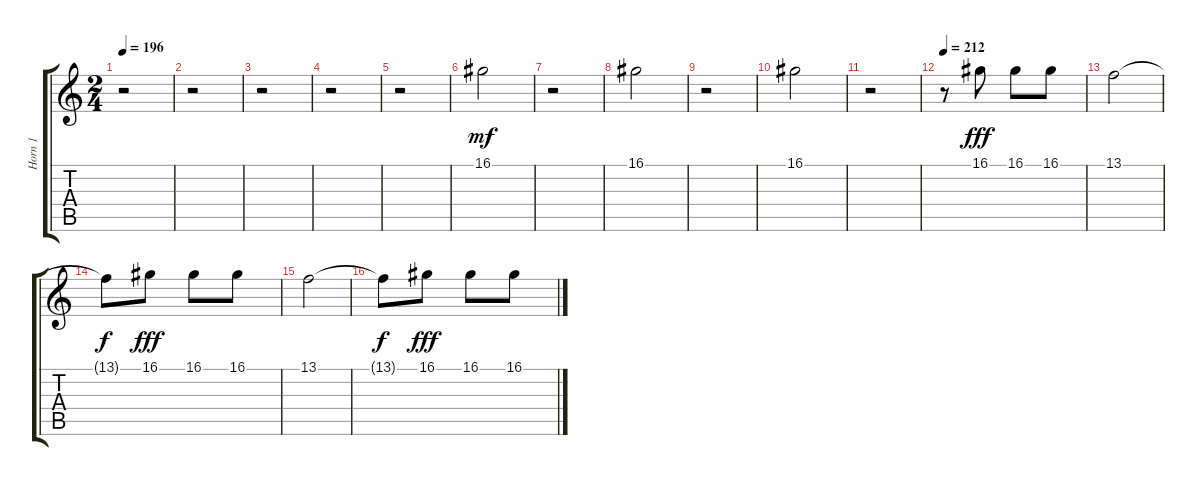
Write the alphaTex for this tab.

\track ("Horn 1" "Horn 1") {instrument frenchhorn}
\staff {score tabs}
\tuning (E4 B3 G3 D3 A2 E2) {hide}
\ts (2 4)
\tempo 196
\clef g2
\ks c
r.2{dy ff} |
r.2 |
r.2 |
r.2 |
r.2 |
16.1.2{dy mf} |
r.2 |
16.1.2 |
r.2 |
16.1.2 |
r.2 |
\tempo 212
r.8 16.1.8{dy fff} 16.1.8 16.1.8 |
13.1.2 |
13.1{t}.8{dy f} 16.1.8{dy fff} 16.1.8 16.1.8 |
13.1.2 |
13.1{t}.8{dy f} 16.1.8{dy fff} 16.1.8 16.1.8
